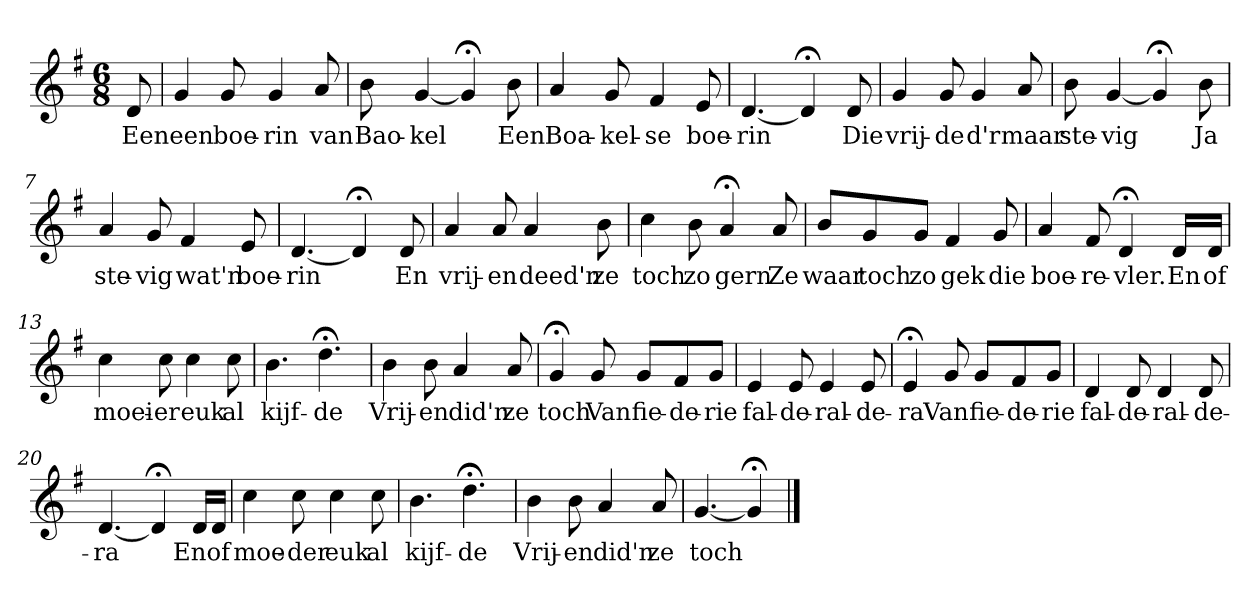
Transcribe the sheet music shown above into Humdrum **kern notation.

**kern	**text
*part1	*part1
*staff1	*staff1
*k[f#]	*
*G:	*
*M6/8	*
*MM120	*
=	=
8d	Een
=1	=1
4g	een
8g	boe-
4g	-rin
8a	van
=2	=2
8b	Bao-
[4g	-kel
4g;<]	.
8b	Een
=3	=3
4a	Boa-
8g	-kel-
4f#	-se
8e	boe-
=4	=4
[4.d	-rin
4d;<]	.
8d	Die
=5	=5
4g	vrij-
8g	-de
4g	d'r
8a	maar
=6	=6
8b	ste-
[4g	-vig
4g;<]	.
8b	Ja
=7	=7
4a	ste-
8g	-vig
4f#	wat'n
8e	boe-
=8	=8
[4.d	-rin
4d;<]	.
8d	En
=9	=9
4a	vrij-
8a	-en
4a	deed'n
8b	ze
=10	=10
4cc	toch
8b	zo
4a;<	gern
8a	Ze
=11	=11
8bL	waar
8g	toch
8gJ	zo
4f#	gek
8g	die
=12	=12
4a	boe-
8f#	-re-
4d;<	-vler.
16dLL	En
16dJJ	of
=13	=13
4cc	moei-
8cc	-er
4cc	euk
8cc	al
=14	=14
4.b	kijf-
4.dd;<	-de
=15	=15
4b	Vrij-
8b	-en
4a	did'n
8a	ze
=16	=16
4g;<	toch
8g	Van
8gL	fie-
8f#	-de-
8gJ	-rie
=17	=17
4e	fal-
8e	-de-
4e	-ral-
8e	-de-
=18	=18
4e;<	-ra
8g	Van
8gL	fie-
8f#	-de-
8gJ	-rie
=19	=19
4d	fal-
8d	-de-
4d	-ral-
8d	-de-
=20	=20
[4.d	-ra
4d;<]	.
16dLL	En
16dJJ	of
=21	=21
4cc	moe-
8cc	-der
4cc	euk
8cc	al
=22	=22
4.b	kijf-
4.dd;<	-de
=23	=23
4b	Vrij-
8b	-en
4a	did'n
8a	ze
=24	=24
[4.g	toch
4g;<]	.
==	==
*-	*-
